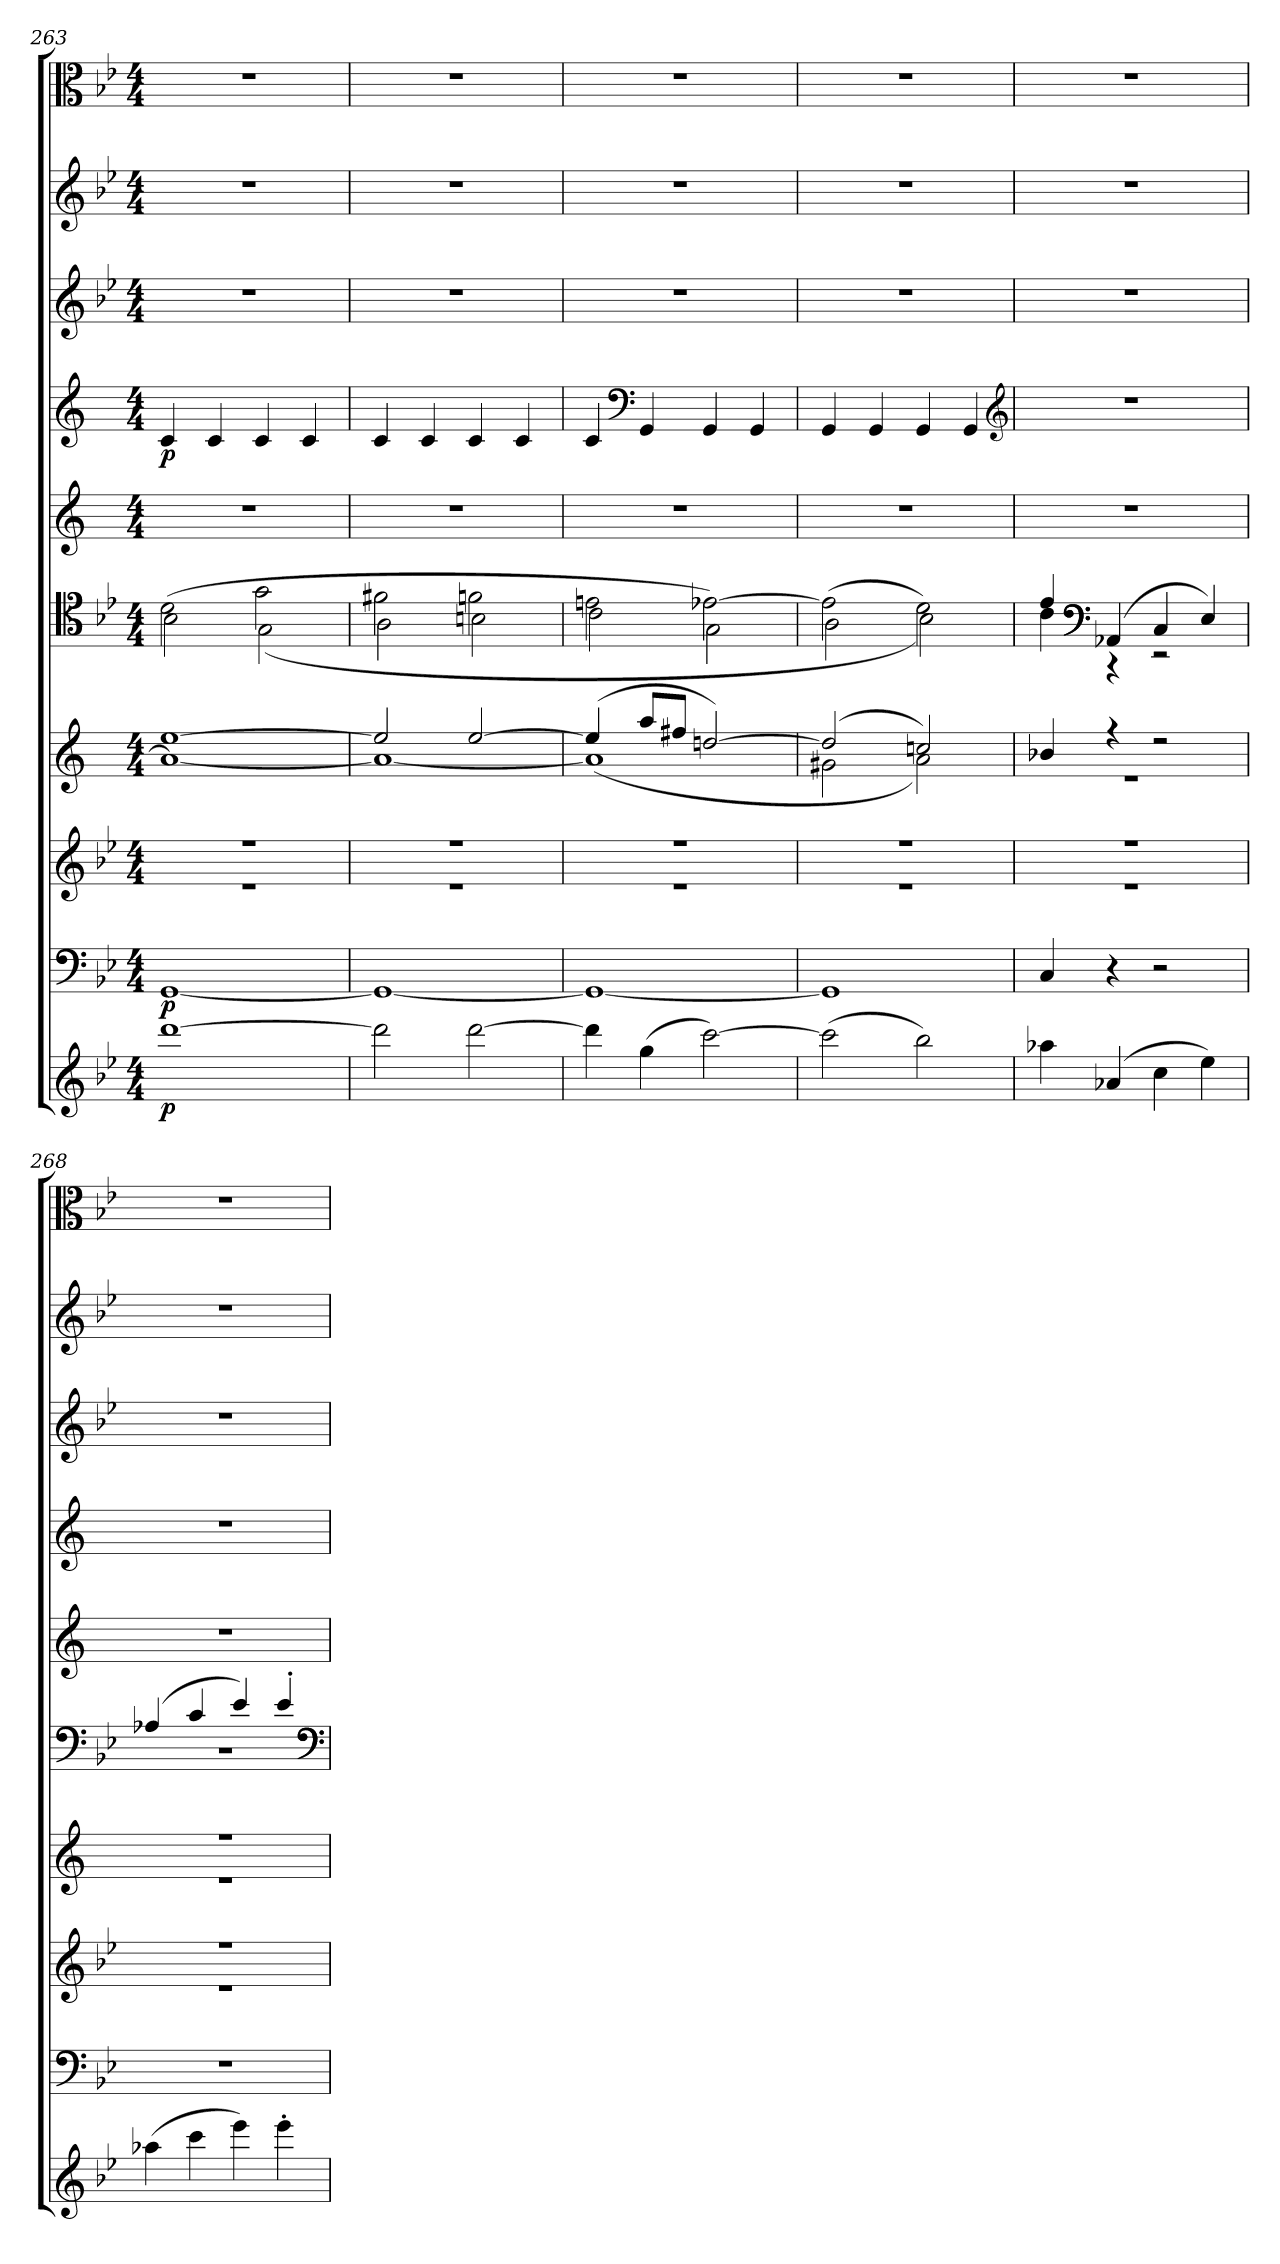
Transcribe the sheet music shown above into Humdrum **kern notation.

**kern	**dynam	**kern	**dynam	**kern	**kern	**kern	**kern	**kern	**dynam	**kern	**kern	**kern
*part10	*part10	*part9	*part9	*part8	*part7	*part6	*part5	*part4	*part4	*part3	*part2	*part1
*staff10	*staff10	*staff9	*staff9	*staff8	*staff7	*staff6	*staff5	*staff4	*staff4	*staff3	*staff2	*staff1
*clefG2	*	*clefF4	*	*clefG2	*clefG2	*clefC4	*clefG2	*clefG2	*	*clefG2	*clefG2	*clefC3
*k[b-e-]	*	*k[b-e-]	*	*k[b-e-]	*k[]	*k[b-e-]	*k[]	*k[]	*	*k[b-e-]	*k[b-e-]	*k[b-e-]
*g:	*	*g:	*	*g:	*	*g:	*	*	*	*g:	*g:	*g:
*M4/4	*	*M4/4	*	*M4/4	*M4/4	*M4/4	*M4/4	*M4/4	*	*M4/4	*M4/4	*M4/4
=263	=263	=263	=263	=263	=263	=263	=263	=263	=263	=263	=263	=263
*	*	*	*	*^	*^	*^	*	*	*	*	*	*
[1ddd\	p	[1GG/	p	1r	1r	[1ee/	1a\_	(2d\	2B-\	1r	4c/	p	1r	1r	1r
.	.	.	.	.	.	.	.	.	.	.	4c/	.	.	.	.
.	.	.	.	.	.	.	.	2g\	(2G\	.	4c/	.	.	.	.
.	.	.	.	.	.	.	.	.	.	.	4c/	.	.	.	.
=264	=264	=264	=264	=264	=264	=264	=264	=264	=264	=264	=264	=264	=264	=264	=264
2ddd\]	.	1GG/_	.	1r	1r	2ee/]	1a\_	2f#X\	2A\	1r	4c/	.	1r	1r	1r
.	.	.	.	.	.	.	.	.	.	.	4c/	.	.	.	.
[2ddd\	.	.	.	.	.	[2ee/	.	2fn\	2Bn\	.	4c/	.	.	.	.
.	.	.	.	.	.	.	.	.	.	.	4c/	.	.	.	.
=265	=265	=265	=265	=265	=265	=265	=265	=265	=265	=265	=265	=265	=265	=265	=265
4ddd\]	.	1GG/_	.	1r	1r	(4ee/]	(1a\]	2en\	2c\	1r	4c/	.	1r	1r	1r
*	*	*	*	*	*	*	*	*	*	*	*clefF4	*	*	*	*
(4gg\	.	.	.	.	.	8aa/L	.	.	.	.	4GG/	.	.	.	.
.	.	.	.	.	.	8ff#X/J	.	.	.	.	.	.	.	.	.
[2ccc\)	.	.	.	.	.	[2ddn/)	.	[2e-X\)	2G\	.	4GG/	.	.	.	.
.	.	.	.	.	.	.	.	.	.	.	4GG/	.	.	.	.
=266	=266	=266	=266	=266	=266	=266	=266	=266	=266	=266	=266	=266	=266	=266	=266
(2ccc\]	.	1GG/]	.	1r	1r	(2dd/]	2g#X\	(2e-\]	2A\	1r	4GG/	.	1r	1r	1r
.	.	.	.	.	.	.	.	.	.	.	4GG/	.	.	.	.
2bb-\)	.	.	.	.	.	2ccn/)	2a\)	2d\)	2B-\)	.	4GG/	.	.	.	.
.	.	.	.	.	.	.	.	.	.	.	4GG/	.	.	.	.
*	*	*	*	*	*	*	*	*	*	*	*clefG2	*	*	*	*
=267	=267	=267	=267	=267	=267	=267	=267	=267	=267	=267	=267	=267	=267	=267	=267
4aa-X\	.	4C/	.	1r	1r	4b-X/	1r	4e-/	4c\	1r	1r	.	1r	1r	1r
*	*	*	*	*	*	*	*	*clefF4	*	*	*	*	*	*	*
(4a-X/	.	4r	.	.	.	4r	.	(4AA-X/	4r	.	.	.	.	.	.
4cc\	.	2r	.	.	.	2r	.	4C/	2r	.	.	.	.	.	.
4ee-\)	.	.	.	.	.	.	.	4E-/)	.	.	.	.	.	.	.
=268	=268	=268	=268	=268	=268	=268	=268	=268	=268	=268	=268	=268	=268	=268	=268
(4aa-X\	.	1r	.	1r	1r	1r	1r	(4A-X/	1r	1r	1r	.	1r	1r	1r
4ccc\	.	.	.	.	.	.	.	4c/	.	.	.	.	.	.	.
4eee-\)	.	.	.	.	.	.	.	4e-/)	.	.	.	.	.	.	.
4eee-'\	.	.	.	.	.	.	.	4e-'/	.	.	.	.	.	.	.
*	*	*	*	*v	*v	*	*	*v	*v	*	*	*	*	*	*
*	*	*	*	*	*v	*v	*	*	*	*	*	*	*
*	*	*	*	*	*	*clefF4	*	*	*	*	*	*
=	=	=	=	=	=	=	=	=	=	=	=	=
*-	*-	*-	*-	*-	*-	*-	*-	*-	*-	*-	*-	*-
